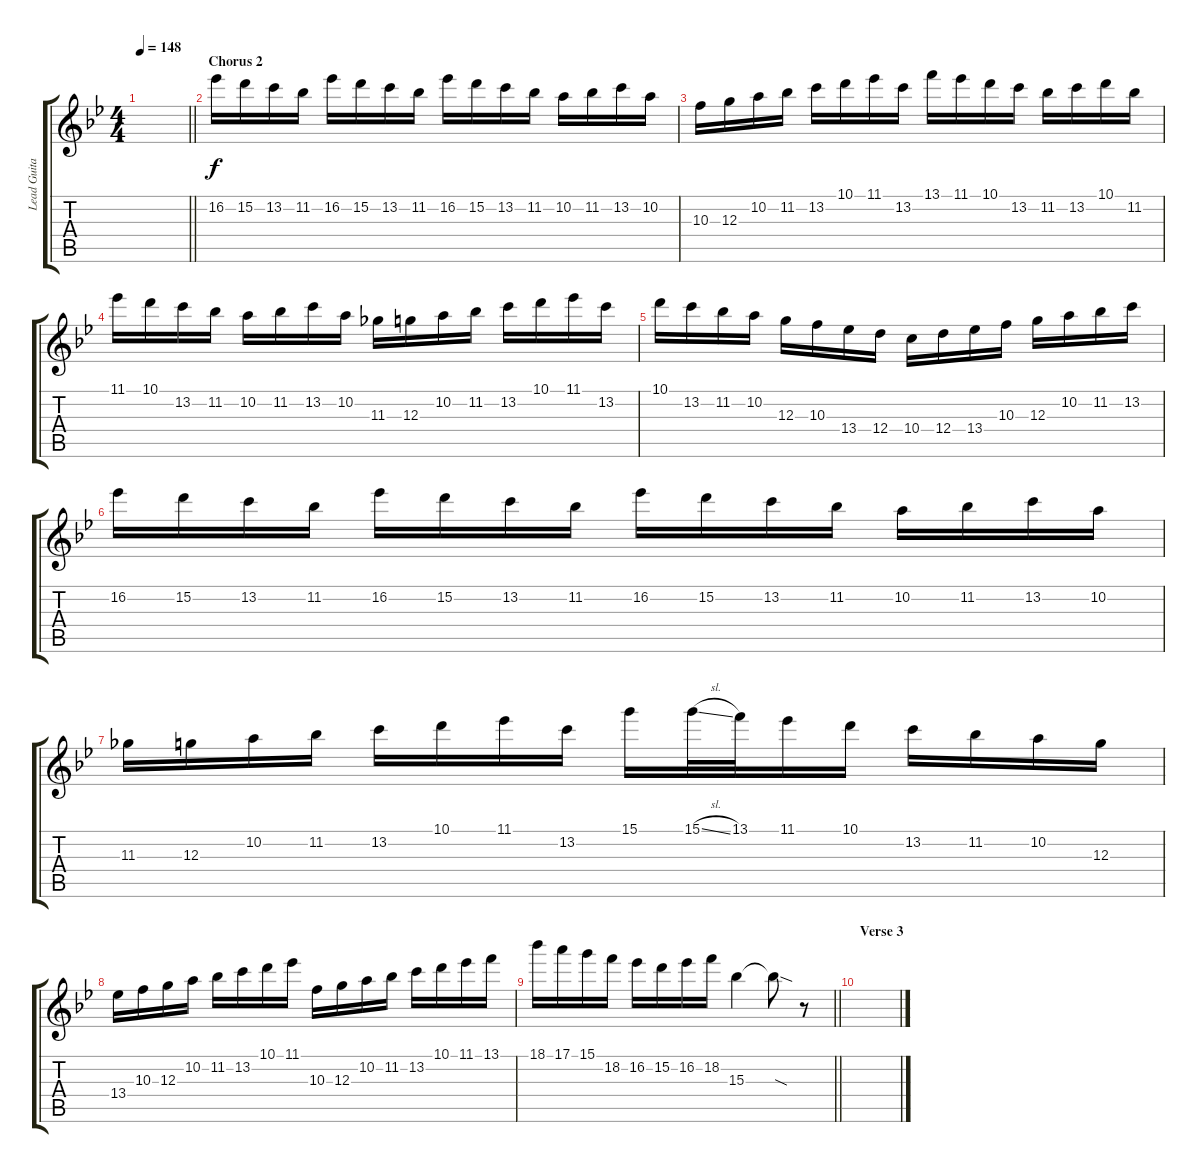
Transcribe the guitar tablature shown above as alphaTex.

\track ("Lead Guitar-left" "Lead Guita") {instrument distortionguitar}
\staff {score tabs}
\tuning (E4 B3 G3 D3 A2 E2) {hide}
\ts (4 4)
\tempo 148
\clef g2
\barLineRight lightlight
\ks bb
|
\section ("" "Chorus 2")
16.2.16 15.2.16 13.2.16 11.2.16 16.2.16 15.2.16 13.2.16 11.2.16 16.2.16 15.2.16 13.2.16 11.2.16 10.2.16 11.2.16 13.2.16 10.2.16 |
10.3.16 12.3.16 10.2.16 11.2.16 13.2.16 10.1.16 11.1.16 13.2.16 13.1.16 11.1.16 10.1.16 13.2.16 11.2.16 13.2.16 10.1.16 11.2.16 |
11.1.16 10.1.16 13.2.16 11.2.16 10.2.16 11.2.16 13.2.16 10.2.16 11.3.16 12.3.16 10.2.16 11.2.16 13.2.16 10.1.16 11.1.16 13.2.16 |
10.1.16 13.2.16 11.2.16 10.2.16 12.3.16 10.3.16 13.4.16 12.4.16 10.4.16 12.4.16 13.4.16 10.3.16 12.3.16 10.2.16 11.2.16 13.2.16 |
16.2.16 15.2.16 13.2.16 11.2.16 16.2.16 15.2.16 13.2.16 11.2.16 16.2.16 15.2.16 13.2.16 11.2.16 10.2.16 11.2.16 13.2.16 10.2.16 |
11.3.16 12.3.16 10.2.16 11.2.16 13.2.16 10.1.16 11.1.16 13.2.16 15.1.16 15.1{sl}.32 13.1.32 11.1.16 10.1.16 13.2.16 11.2.16 10.2.16 12.3.16 |
13.4.16 10.3.16 12.3.16 10.2.16 11.2.16 13.2.16 10.1.16 11.1.16 10.3.16 12.3.16 10.2.16 11.2.16 13.2.16 10.1.16 11.1.16 13.1.16 |
\barLineRight lightlight
18.1.16 17.1.16 15.1.16 18.2.16 16.2.16 15.2.16 16.2.16 18.2.16 15.3.4 15.3{sod t}.8 r.8 |
\section ("" "Verse 3")
